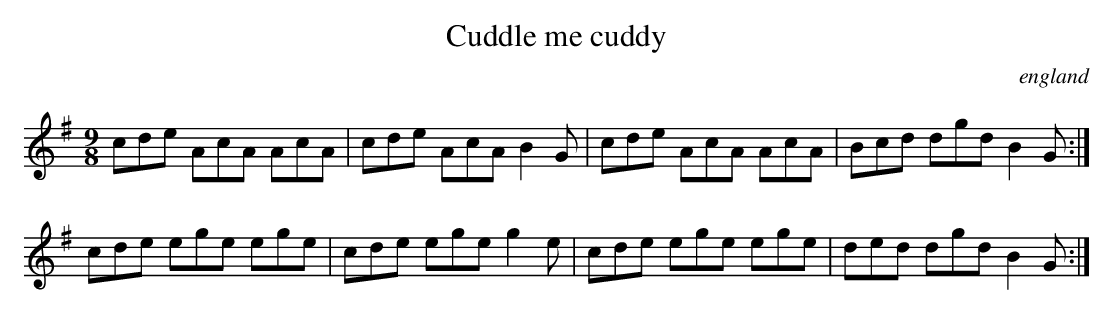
X:1
T:Cuddle me cuddy
O:england
M:9/8
L:1/8
K:G
cde AcA AcA | cde AcA B2G | \
cde AcA AcA | Bcd dgd B2G :|
cde ege ege | cde ege g2e | \
cde ege ege | ded dgd B2G :|
